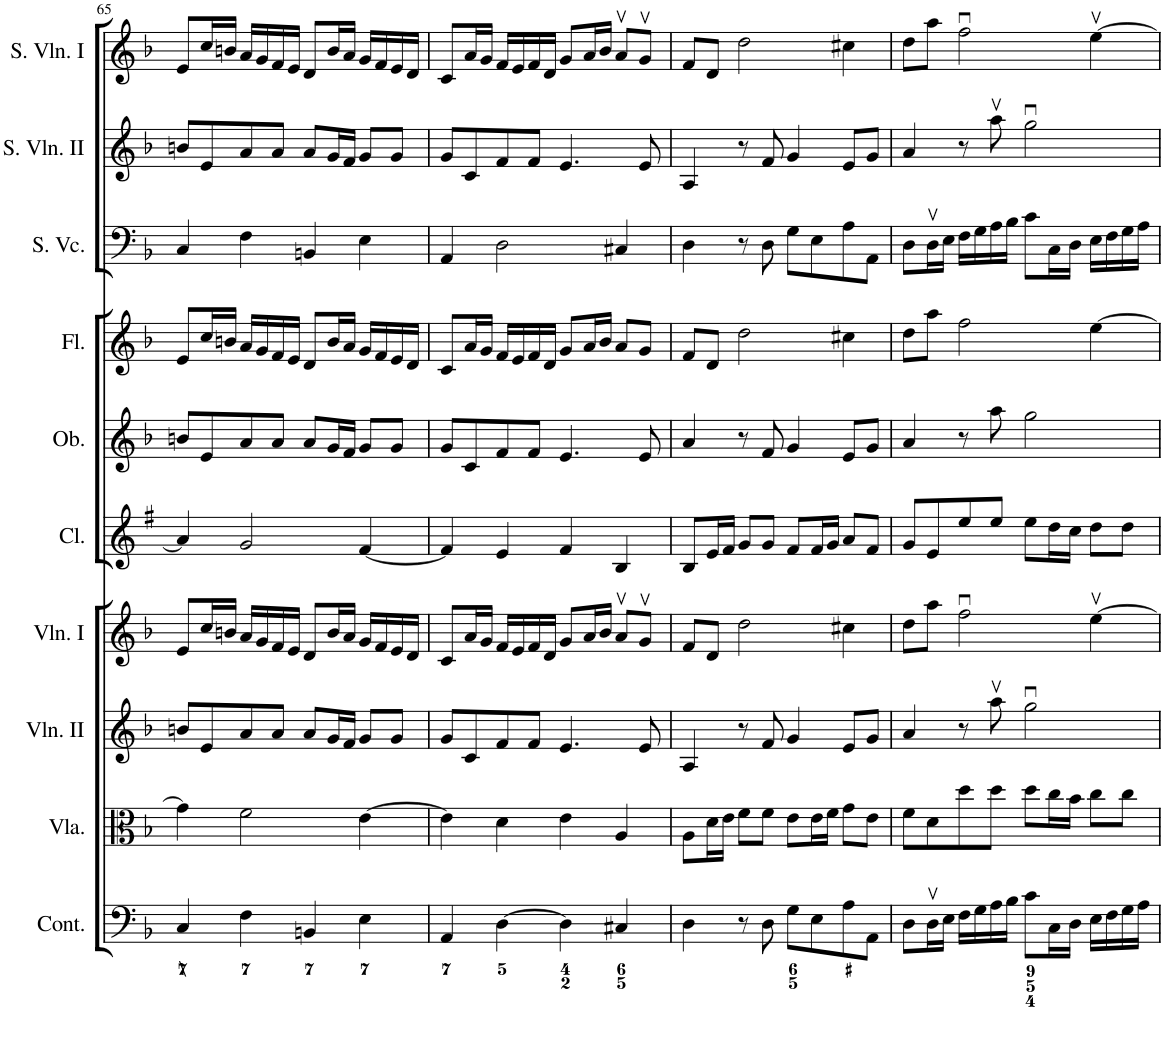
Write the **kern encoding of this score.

**kern	**kern	**kern	**kern	**kern	**kern	**kern	**kern	**kern	**kern
*part10	*part9	*part8	*part7	*part6	*part5	*part4	*part3	*part2	*part1
*staff10	*staff9	*staff8	*staff7	*staff6	*staff5	*staff4	*staff3	*staff2	*staff1
*I"Continuo	*I"Viola	*I"Violin II	*I"Violin I	*I"Clarinet	*I"Oboe	*I"Flute	*I"Solo Violoncello	*I"Solo Violin II	*I"Solo Violin I
*I'Cont.	*I'Vla.	*I'Vln. II	*I'Vln. I	*I'Cl.	*I'Ob.	*I'Fl.	*I'S. Vc.	*I'S. Vln. II	*I'S. Vln. I
!!LO:PB:g=z
*clefF4	*clefC3	*clefG2	*clefG2	*clefG2	*clefG2	*clefG2	*clefF4	*clefG2	*clefG2
*	*	*	*	*Trd1c2	*	*	*	*	*
*k[b-]	*k[b-]	*k[b-]	*k[b-]	*k[f#]	*k[b-]	*k[b-]	*k[b-]	*k[b-]	*k[b-]
*M4/4	*M4/4	*M4/4	*M4/4	*M4/4	*M4/4	*M4/4	*M4/4	*M4/4	*M4/4
*met(c)	*met(c)	*met(c)	*met(c)	*met(c)	*met(c)	*met(c)	*met(c)	*met(c)	*met(c)
=65	=65	=65	=65	=65	=65	=65	=65	=65	=65
4C/	4g\]	8bn/L	8e/L	4a/]	8bn/L	8e/L	4C/	8bn/L	8e/L
.	.	8e/	16cc/L	.	8e/	16cc/L	.	8e/	16cc/L
.	.	.	16bn/JJ	.	.	16bn/JJ	.	.	16bn/JJ
4F\	2f\	8a/	16a/LL	2g/	8a/	16a/LL	4F\	8a/	16a/LL
.	.	.	16g/	.	.	16g/	.	.	16g/
.	.	8a/J	16f/	.	8a/J	16f/	.	8a/J	16f/
.	.	.	16e/JJ	.	.	16e/JJ	.	.	16e/JJ
4BBn/	.	8a/L	8d/L	.	8a/L	8d/L	4BBn/	8a/L	8d/L
.	.	16g/L	16b/L	.	16g/L	16b/L	.	16g/L	16b/L
.	.	16f/JJ	16a/JJ	.	16f/JJ	16a/JJ	.	16f/JJ	16a/JJ
4E\	[4e\	8g/L	16g/LL	[4f#/	8g/L	16g/LL	4E\	8g/L	16g/LL
.	.	.	16f/	.	.	16f/	.	.	16f/
.	.	8g/J	16e/	.	8g/J	16e/	.	8g/J	16e/
.	.	.	16d/JJ	.	.	16d/JJ	.	.	16d/JJ
=66	=66	=66	=66	=66	=66	=66	=66	=66	=66
4AA/	4e\]	8g/L	8c/L	4f#/]	8g/L	8c/L	4AA/	8g/L	8c/L
.	.	8c/	16a/L	.	8c/	16a/L	.	8c/	16a/L
.	.	.	16g/JJ	.	.	16g/JJ	.	.	16g/JJ
[4D\	4d\	8f/	16f/LL	4e/	8f/	16f/LL	2D\	8f/	16f/LL
.	.	.	16e/	.	.	16e/	.	.	16e/
.	.	8f/J	16f/	.	8f/J	16f/	.	8f/J	16f/
.	.	.	16d/JJ	.	.	16d/JJ	.	.	16d/JJ
4D\]	4e\	4.e/	8g/L	4f#/	4.e/	8g/L	.	4.e/	8g/L
.	.	.	16a/L	.	.	16a/L	.	.	16a/L
.	.	.	16b-/JJ	.	.	16b-/JJ	.	.	16b-/JJ
4C#X/	4A/	.	8av/L	4B/	.	8a/L	4C#X/	.	8av/L
.	.	8e/	8gv/J	.	8e/	8g/J	.	8e/	8gv/J
=67	=67	=67	=67	=67	=67	=67	=67	=67	=67
4D\	8A\L	4A/	8f/L	8B/L	4a/	8f/L	4D\	4A/	8f/L
.	16d\L	.	8d/J	16e/L	.	8d/J	.	.	8d/J
.	16e\JJ	.	.	16f#/JJ	.	.	.	.	.
8r	8f\L	8r	2dd\	8g/L	8r	2dd\	8r	8r	2dd\
8D\	8f\J	8f/	.	8g/J	8f/	.	8D\	8f/	.
8G\L	8e\L	4g/	.	8f#/L	4g/	.	8G\L	4g/	.
8E\	16e\L	.	.	16f#/L	.	.	8E\	.	.
.	16f\JJ	.	.	16g/JJ	.	.	.	.	.
8A\	8g\L	8e/L	4cc#X\	8a/L	8e/L	4cc#X\	8A\	8e/L	4cc#X\
8AA\J	8e\J	8g/J	.	8f#/J	8g/J	.	8AA\J	8g/J	.
=68	=68	=68	=68	=68	=68	=68	=68	=68	=68
8D\L	8f\L	4a/	8dd\L	8g/L	4a/	8dd\L	8D\L	4a/	8dd\L
16Dv\L	8d\	.	8aa\J	8e/	.	8aa\J	16Dv\L	.	8aa\J
16E\JJ	.	.	.	.	.	.	16E\JJ	.	.
16F\LL	8dd\	8r	2ffu\	8ee/	8r	2ff\	16F\LL	8r	2ffu\
16G\	.	.	.	.	.	.	16G\	.	.
16A\	8dd\J	8aav\	.	8ee/J	8aa\	.	16A\	8aav\	.
16B-\JJ	.	.	.	.	.	.	16B-\JJ	.	.
8c\L	8dd\L	2ggu\	.	8ee\L	2gg\	.	8c\L	2ggu\	.
16C\L	16cc\L	.	.	16dd\L	.	.	16C\L	.	.
16D\JJ	16b-\JJ	.	.	16cc\JJ	.	.	16D\JJ	.	.
16E\LL	8cc\L	.	[4eev\	8dd\L	.	[4ee\	16E\LL	.	[4eev\
16F\	.	.	.	.	.	.	16F\	.	.
16G\	8cc\J	.	.	8dd\J	.	.	16G\	.	.
16A\JJ	.	.	.	.	.	.	16A\JJ	.	.
=	=	=	=	=	=	=	=	=	=
*-	*-	*-	*-	*-	*-	*-	*-	*-	*-
